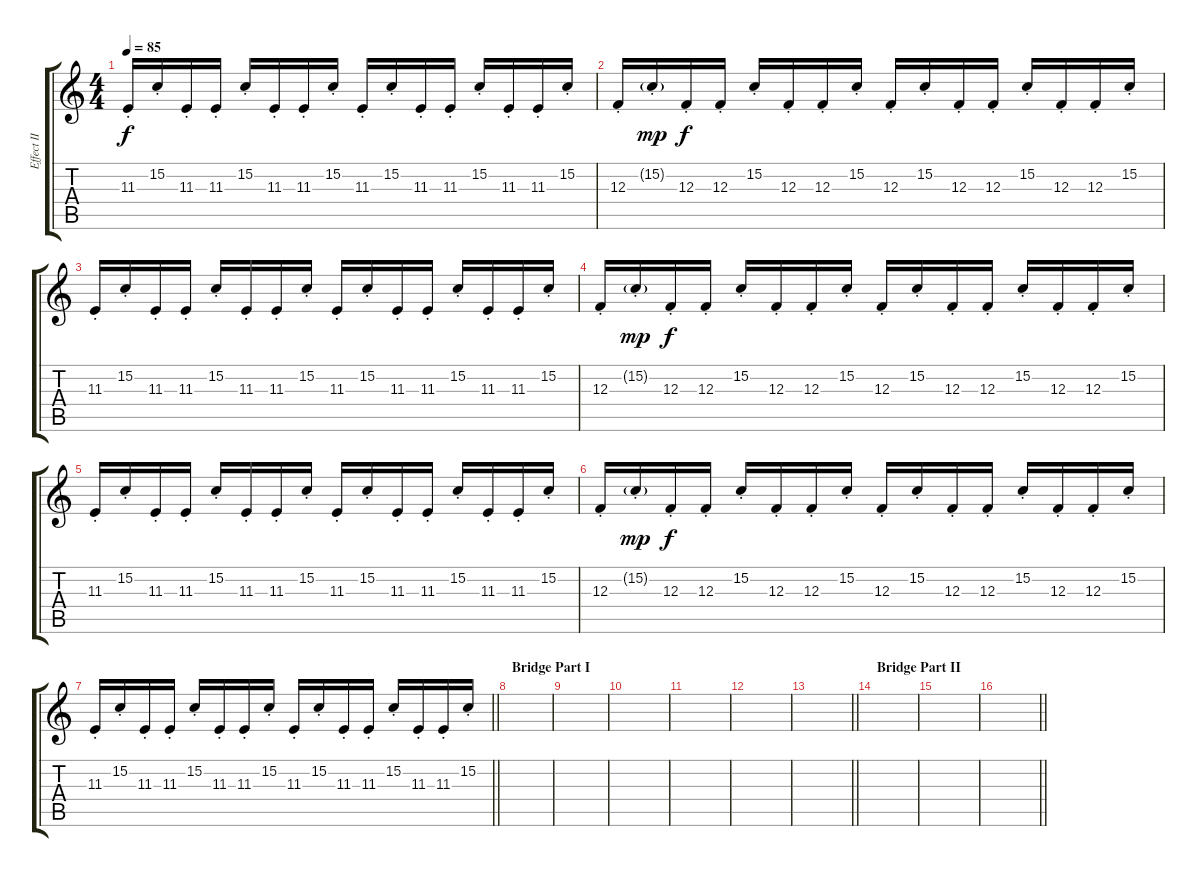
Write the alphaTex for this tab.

\track ("Effect II" "Effect II") {instrument electricpiano1}
\staff {score tabs}
\tuning (D4 A3 F3 C3 G2 C2) {hide}
\ts (4 4)
\tempo 85
\clef g2
\ks c
11.3{st}.16{dy f} 15.2{st}.16 11.3{st}.16 11.3{st}.16 15.2{st}.16 11.3{st}.16 11.3{st}.16 15.2{st}.16 11.3{st}.16 15.2{st}.16 11.3{st}.16 11.3{st}.16 15.2{st}.16 11.3{st}.16 11.3{st}.16 15.2{st}.16 |
12.3{st}.16 15.2{g st}.16{dy mp} 12.3{st}.16{dy f} 12.3{st}.16 15.2{st}.16 12.3{st}.16 12.3{st}.16 15.2{st}.16 12.3{st}.16 15.2{st}.16 12.3{st}.16 12.3{st}.16 15.2{st}.16 12.3{st}.16 12.3{st}.16 15.2{st}.16 |
11.3{st}.16 15.2{st}.16 11.3{st}.16 11.3{st}.16 15.2{st}.16 11.3{st}.16 11.3{st}.16 15.2{st}.16 11.3{st}.16 15.2{st}.16 11.3{st}.16 11.3{st}.16 15.2{st}.16 11.3{st}.16 11.3{st}.16 15.2{st}.16 |
12.3{st}.16 15.2{g st}.16{dy mp} 12.3{st}.16{dy f} 12.3{st}.16 15.2{st}.16 12.3{st}.16 12.3{st}.16 15.2{st}.16 12.3{st}.16 15.2{st}.16 12.3{st}.16 12.3{st}.16 15.2{st}.16 12.3{st}.16 12.3{st}.16 15.2{st}.16 |
11.3{st}.16 15.2{st}.16 11.3{st}.16 11.3{st}.16 15.2{st}.16 11.3{st}.16 11.3{st}.16 15.2{st}.16 11.3{st}.16 15.2{st}.16 11.3{st}.16 11.3{st}.16 15.2{st}.16 11.3{st}.16 11.3{st}.16 15.2{st}.16 |
12.3{st}.16 15.2{g st}.16{dy mp} 12.3{st}.16{dy f} 12.3{st}.16 15.2{st}.16 12.3{st}.16 12.3{st}.16 15.2{st}.16 12.3{st}.16 15.2{st}.16 12.3{st}.16 12.3{st}.16 15.2{st}.16 12.3{st}.16 12.3{st}.16 15.2{st}.16 |
\barLineRight lightlight
11.3{st}.16 15.2{st}.16 11.3{st}.16 11.3{st}.16 15.2{st}.16 11.3{st}.16 11.3{st}.16 15.2{st}.16 11.3{st}.16 15.2{st}.16 11.3{st}.16 11.3{st}.16 15.2{st}.16 11.3{st}.16 11.3{st}.16 15.2{st}.16 |
\section ("" "Bridge Part I")
|
|
|
|
|
\barLineRight lightlight
|
\section ("" "Bridge Part II")
|
|
\barLineRight lightlight
